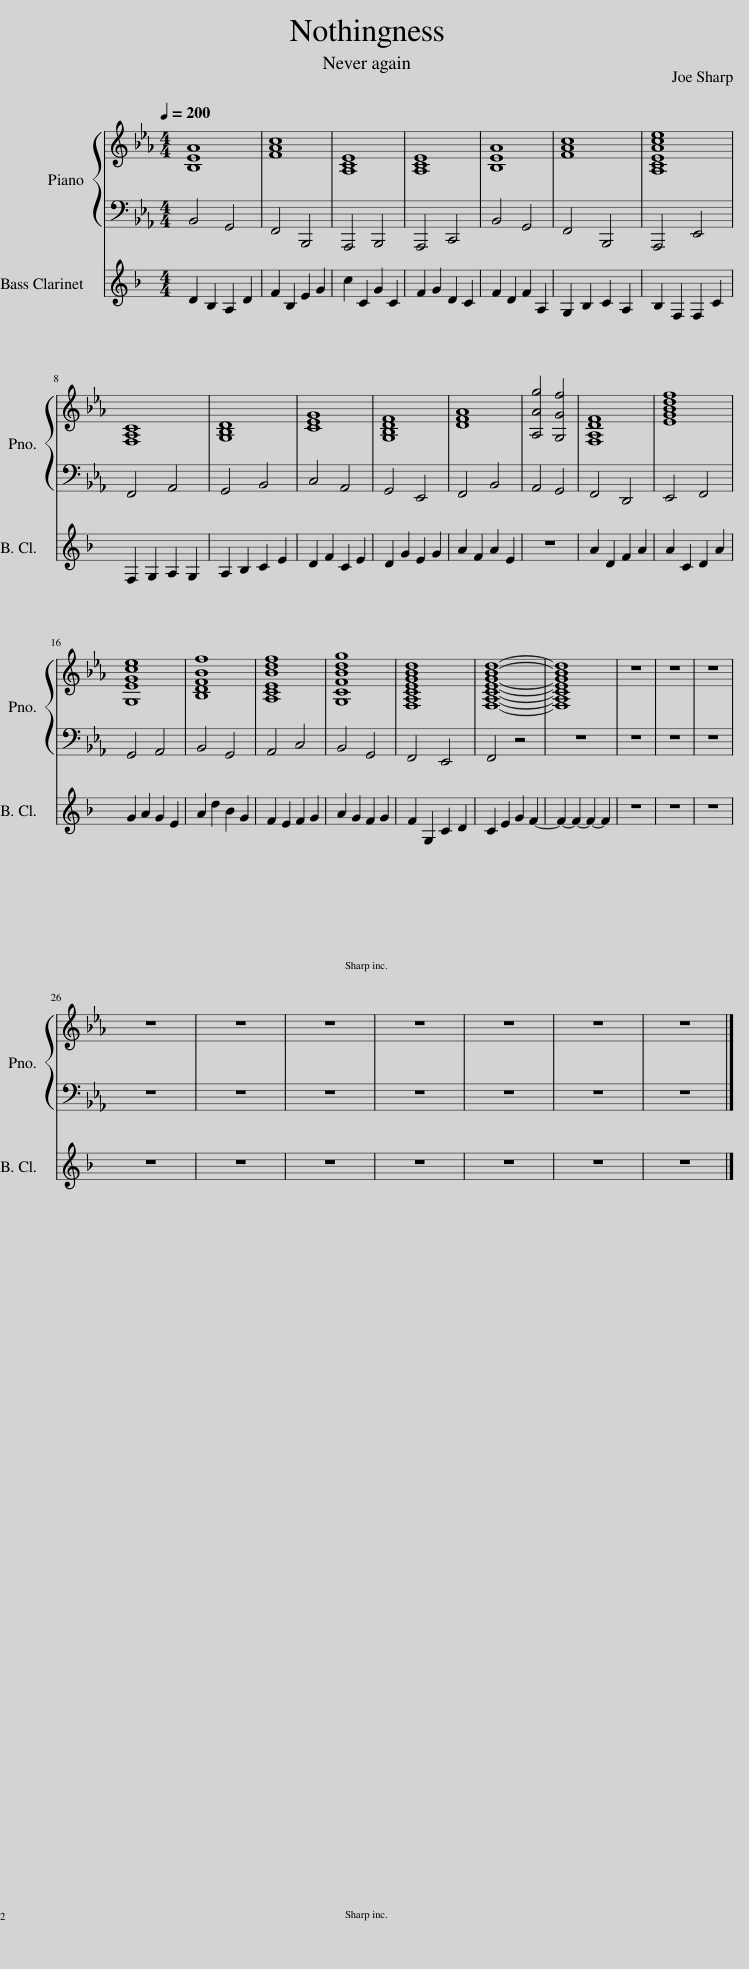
X:1
%%score { 1 | 2 } 3
L:1/8
Q:1/4=200
M:4/4
I:linebreak $
K:Eb
V:1 treble
V:2 bass
V:3 treble transpose=-14
V:1
 [B,EA]8 | [FAc]8 | [A,CE]8 | [A,CE]8 | [B,EA]8 | %5
 [FAc]8 | [A,CEAce]8 |$ [F,A,C]8 | [G,B,D]8 | [CEG]8 | %10
 [G,B,DF]8 | [DFA]8 | [A,Ag]4 [G,Gf]4 | [F,A,DF]8 | [EGBdf]8 |$ %15
 [G,EGce]8 | [B,DFBf]8 | [A,CEBdf]8 | [G,CFBdg]8 | [F,A,CEGBd]8 | %20
 [F,A,CEGBd]8- | [F,A,CEGBd]8 | z8 | z8 | z8 |$ %25
 z8 | z8 | z8 | z8 | z8 | %30
 z8 | z8 |] %32
V:2
 B,,4 G,,4 | F,,4 B,,,4 | A,,,4 B,,,4 | A,,,4 C,,4 | B,,4 G,,4 | %5
 F,,4 B,,,4 | A,,,4 E,,4 |$ F,,4 A,,4 | G,,4 B,,4 | C,4 A,,4 | %10
 G,,4 E,,4 | F,,4 B,,4 | A,,4 G,,4 | F,,4 D,,4 | E,,4 F,,4 |$ %15
 G,,4 A,,4 | B,,4 G,,4 | A,,4 C,4 | B,,4 G,,4 | F,,4 E,,4 | %20
 F,,4 z4 | z8 | z8 | z8 | z8 |$ %25
 z8 | z8 | z8 | z8 | z8 | %30
 z8 | z8 |] %32
V:3
[K:F] D2 B,2 A,2 D2 | F2 B,2 E2 G2 | c2 C2 G2 C2 | F2 G2 D2 C2 | F2 D2 F2 A,2 | %5
 G,2 B,2 C2 A,2 | B,2 F,2 F,2 C2 |$ F,2 G,2 A,2 G,2 | A,2 B,2 C2 E2 | D2 F2 C2 E2 | %10
 D2 G2 E2 G2 | A2 F2 A2 E2 | z8 | A2 D2 F2 A2 | A2 C2 D2 A2 |$ %15
 G2 A2 G2 E2 | A2 d2 B2 G2 | F2 E2 F2 G2 | A2 G2 F2 G2 | F2 G,2 C2 D2 | %20
 C2 E2 G2 F2- | F2- F2- F2- F2 | z8 | z8 | z8 |$ %25
 z8 | z8 | z8 | z8 | z8 | %30
 z8 | z8 |] %32
